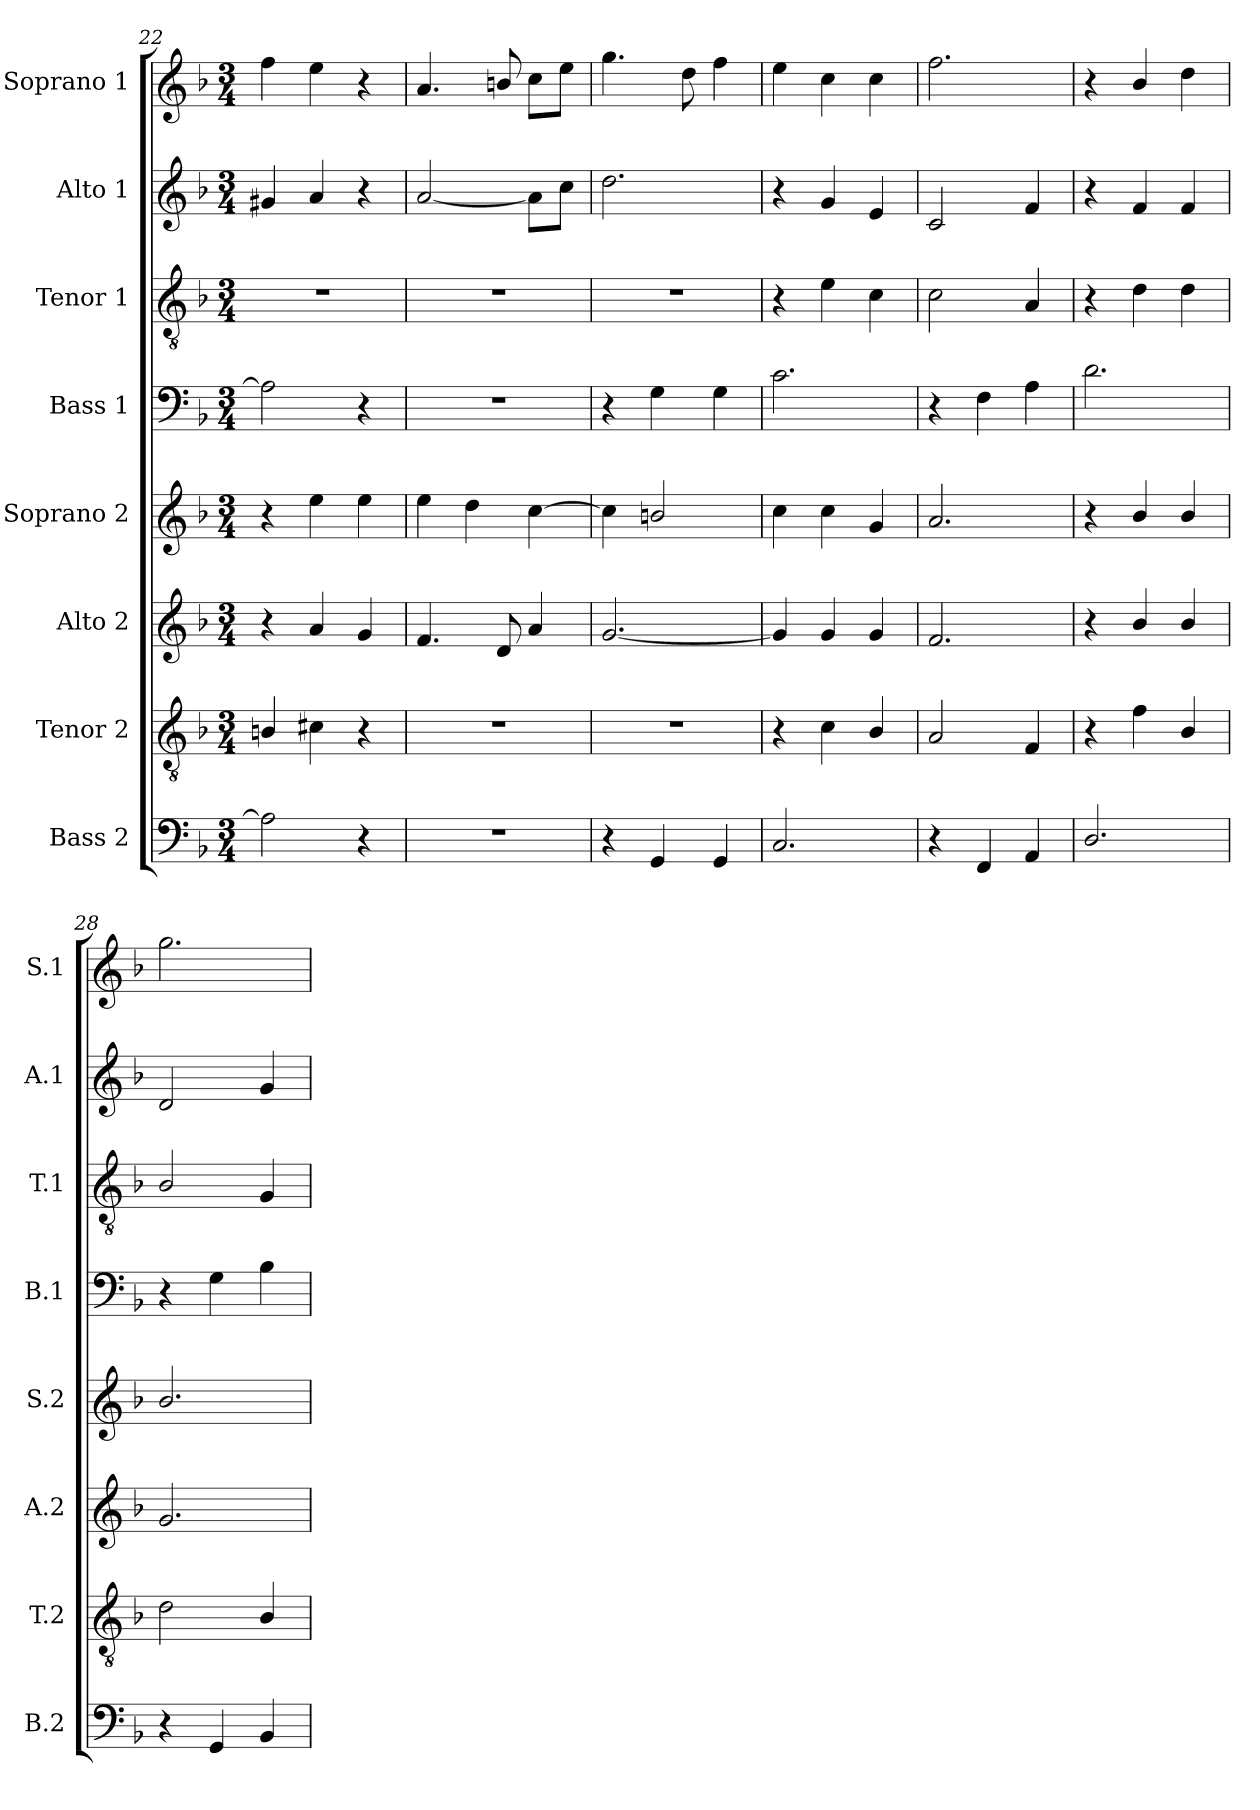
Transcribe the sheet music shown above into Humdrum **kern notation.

**kern	**kern	**kern	**kern	**kern	**kern	**kern	**kern
*part8	*part7	*part6	*part5	*part4	*part3	*part2	*part1
*staff8	*staff7	*staff6	*staff5	*staff4	*staff3	*staff2	*staff1
*I"Bass 2	*I"Tenor 2	*I"Alto 2	*I"Soprano 2	*I"Bass 1	*I"Tenor 1	*I"Alto 1	*I"Soprano 1
*I'B.2	*I'T.2	*I'A.2	*I'S.2	*I'B.1	*I'T.1	*I'A.1	*I'S.1
*clefF4	*clefGv2	*clefG2	*clefG2	*clefF4	*clefGv2	*clefG2	*clefG2
*	*ITrd7c12	*	*	*	*ITrd7c12	*	*
*k[b-]	*k[b-]	*k[b-]	*k[b-]	*k[b-]	*k[b-]	*k[b-]	*k[b-]
*F:	*F:	*F:	*F:	*F:	*F:	*F:	*F:
*M3/4	*M3/4	*M3/4	*M3/4	*M3/4	*M3/4	*M3/4	*M3/4
=22	=22	=22	=22	=22	=22	=22	=22
!	!	!	!	!	!LO:N:vis=1	!	!
2Ai\]	4BBni/	4r	4r	2Ai\]	2.r	4g#Xi/	4ffi\
.	4C#Xi\	4ai/	4eei\	.	.	4ai/	4eei\
4r	4r	4gi/	4eei\	4r	.	4r	4r
=23	=23	=23	=23	=23	=23	=23	=23
!LO:N:vis=1	!LO:N:vis=1	!	!	!LO:N:vis=1	!LO:N:vis=1	!	!
2.r	2.r	4.fi/	4eei\	2.r	2.r	[2ai/	4.ai/
.	.	.	4ddi\	.	.	.	.
.	.	8di/	.	.	.	.	8bni/
.	.	4ai/	[4cci\	.	.	8ai\L]	8cci\L
.	.	.	.	.	.	8cci\J	8eei\J
=24	=24	=24	=24	=24	=24	=24	=24
!	!LO:N:vis=1	!	!	!	!LO:N:vis=1	!	!
4r	2.r	[2.gi/	4cci\]	4r	2.r	2.ddi\	4.ggi\
4GGi/	.	.	2bni/	4Gi\	.	.	.
.	.	.	.	.	.	.	8ddi\
4GGi/	.	.	.	4Gi\	.	.	4ffi\
=25	=25	=25	=25	=25	=25	=25	=25
2.Ci/	4r	4gi/]	4cci\	2.ci\	4r	4r	4eei\
.	4Ci\	4gi/	4cci\	.	4Ei\	4gi/	4cci\
.	4BB-i/	4gi/	4gi/	.	4Ci\	4ei/	4cci\
=26	=26	=26	=26	=26	=26	=26	=26
4r	2AAi/	2.fi/	2.ai/	4r	2Ci\	2ci/	2.ffi\
4FFi/	.	.	.	4Fi\	.	.	.
4AAi/	4FFi/	.	.	4Ai\	4AAi/	4fi/	.
!!LO:PB:g=z
=27	=27	=27	=27	=27	=27	=27	=27
2.Di/	4r	4r	4r	2.di\	4r	4r	4r
.	4Fi\	4b-i/	4b-i/	.	4Di\	4fi/	4b-i/
.	4BB-i/	4b-i/	4b-i/	.	4Di\	4fi/	4ddi\
=28	=28	=28	=28	=28	=28	=28	=28
4r	2Di\	2.gi/	2.b-i/	4r	2BB-i/	2di/	2.ggi\
4GGi/	.	.	.	4Gi\	.	.	.
4BB-i/	4BB-i/	.	.	4B-i\	4GGi/	4gi/	.
=	=	=	=	=	=	=	=
*-	*-	*-	*-	*-	*-	*-	*-
